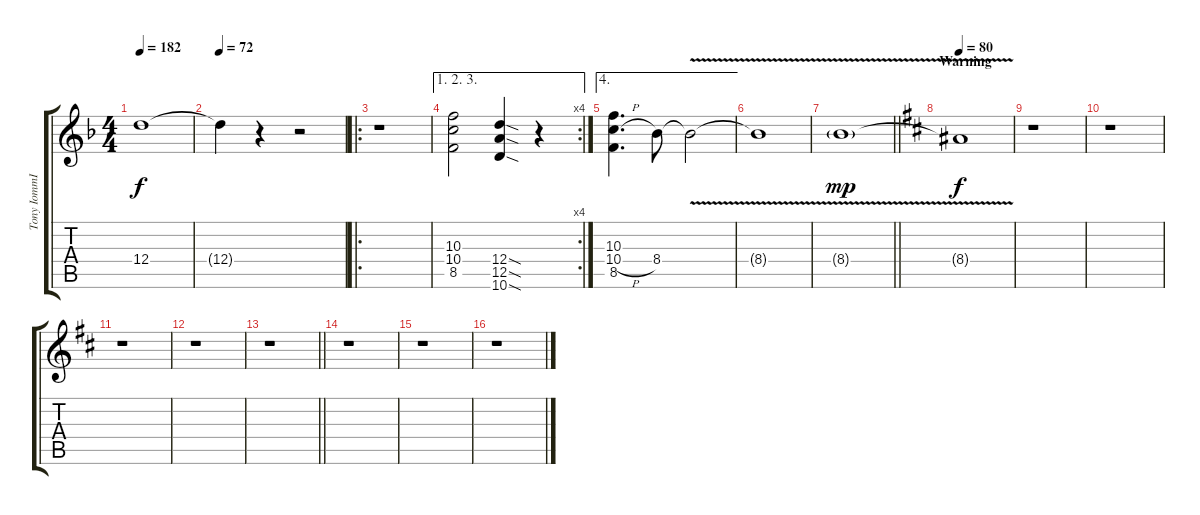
\track ("Tony IommI Distortion (Lead I)" "Tony IommI") {instrument distortionguitar}
\staff {score tabs}
\tuning (E4 B3 G3 D3 A2 E2) {hide}
\ts (4 4)
\tempo 182
\clef g2
\ks f
12.4{t}.1{dy f} |
\tempo 72
12.4{t}.4 r.4 r.2 |
\ro
r.1 |
\ae (1 2 3)
\rc 4
(10.3 10.4 8.5).2 (12.4{sod} 12.5{sod} 10.6{sod}).4 r.4 |
\ae 4
(10.3 10.4{h} 8.5).4{d} 8.4.8 8.4{v t}.2 |
8.4{v t}.1 |
\barLineRight lightlight
8.4{v g}.1{dy mp} |
\section ("" "Warning")
\tempo 80
\ks d
8.4{t}.1{dy f} |
r.1 |
r.1 |
r.1 |
r.1 |
\barLineRight lightlight
r.1 |
r.1 |
r.1 |
r.1
